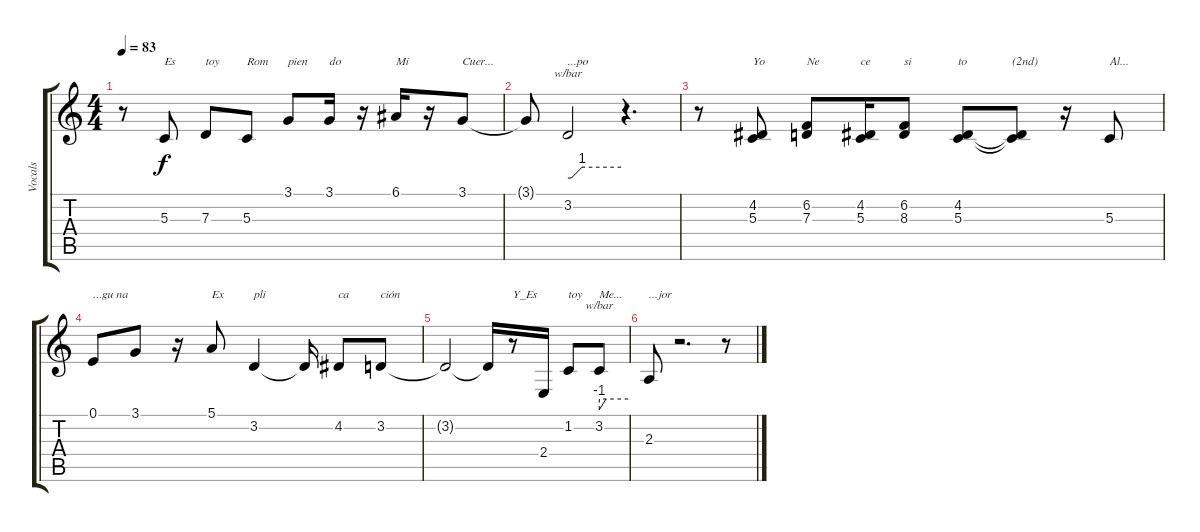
\track ("Vocals" "Vocals") {instrument oboe}
\staff {score tabs}
\tuning (E4 B3 G3 D3 A2 E2) {hide}
\ts (4 4)
\tempo 83
\clef g2
\ks c
r.8{dy f} 5.3.8{txt "Es"} 7.3.8{txt "toy"} 5.3.8{txt "Rom"} 3.1.8{txt "pien"} 3.1.16{txt "do"} r.16 6.1.16{txt "Mi"} r.16 3.1.8{txt "Cuer..."} |
3.1{t}.8 3.2.2{tbe (custom default 0 0 4 0 16 4 60 4) txt "...po"} r.4{d} |
r.8 (4.2 5.3).8{txt "Yo"} (6.2 7.3).8{txt "Ne"} (4.2 5.3).16{txt "ce"} (6.2 8.3).8{txt "si"} (4.2 5.3).8{txt "to"} (4.2{t} 5.3{t}).8{txt "(2nd)"} r.16 5.3.8{txt "Al..."} |
0.1.8{txt "...gu na"} 3.1.8 r.16 5.1.8{txt "Ex"} 3.2.4{txt "pli"} 3.2{t}.16 4.2.8{txt "ca"} 3.2.8{txt "ción"} |
3.2{t}.2 3.2{t}.16 r.8{txt "Y_Es"} 2.4.16 1.2.8{txt "toy"} 3.2.8{tbe (custom default 0 -4 14 0 60 0) txt "Me..."} |
2.3.8{txt "...jor"} r.2{d} r.8
